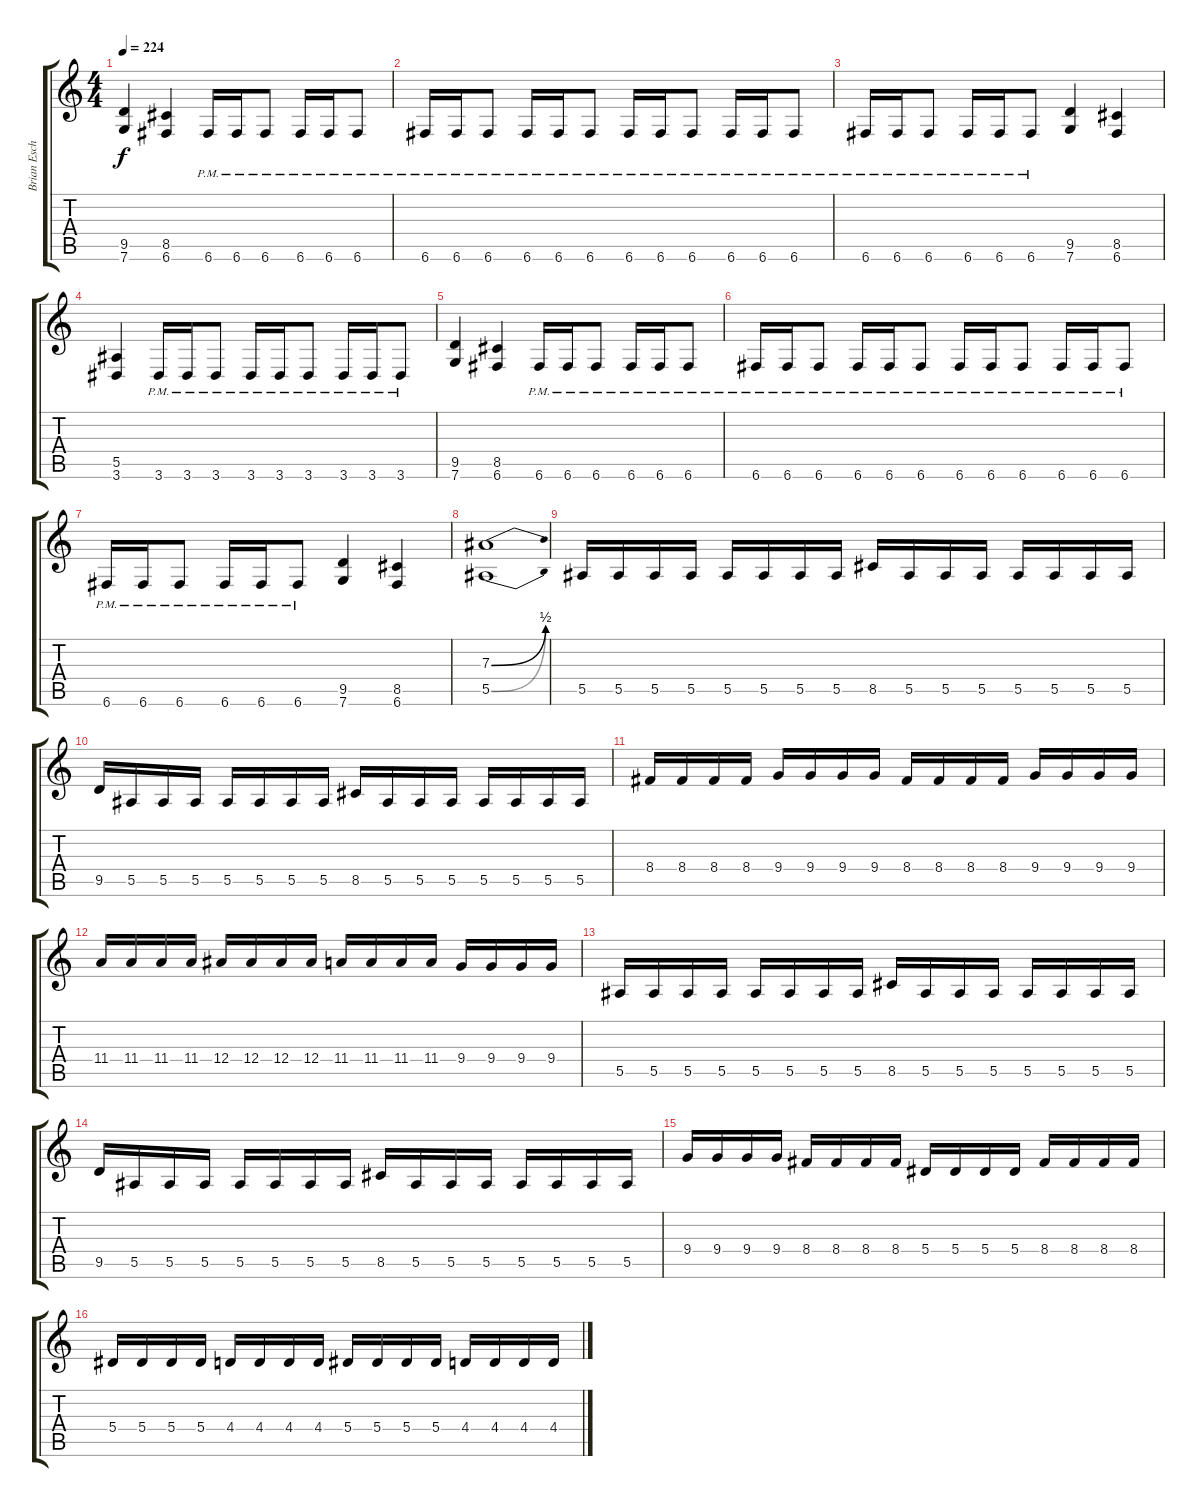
\track ("Brian Eschbach (Lead Guitar)" "Brian Esch") {instrument distortionguitar}
\staff {score tabs}
\tuning (C4 G3 Eb3 Bb2 F2 C2) {hide}
\ts (4 4)
\tempo 224
\clef g2
\ks c
(9.5 7.6).4{dy f} (8.5 6.6).4 6.6{pm}.16 6.6{pm}.16 6.6{pm}.8 6.6{pm}.16 6.6{pm}.16 6.6{pm}.8 |
6.6{pm}.16 6.6{pm}.16 6.6{pm}.8 6.6{pm}.16 6.6{pm}.16 6.6{pm}.8 6.6{pm}.16 6.6{pm}.16 6.6{pm}.8 6.6{pm}.16 6.6{pm}.16 6.6{pm}.8 |
6.6{pm}.16 6.6{pm}.16 6.6{pm}.8 6.6{pm}.16 6.6{pm}.16 6.6{pm}.8 (9.5 7.6).4 (8.5 6.6).4 |
(5.5 3.6).4 3.6{pm}.16 3.6{pm}.16 3.6{pm}.8 3.6{pm}.16 3.6{pm}.16 3.6{pm}.8 3.6{pm}.16 3.6{pm}.16 3.6{pm}.8 |
(9.5 7.6).4 (8.5 6.6).4 6.6{pm}.16 6.6{pm}.16 6.6{pm}.8 6.6{pm}.16 6.6{pm}.16 6.6{pm}.8 |
6.6{pm}.16 6.6{pm}.16 6.6{pm}.8 6.6{pm}.16 6.6{pm}.16 6.6{pm}.8 6.6{pm}.16 6.6{pm}.16 6.6{pm}.8 6.6{pm}.16 6.6{pm}.16 6.6{pm}.8 |
6.6{pm}.16 6.6{pm}.16 6.6{pm}.8 6.6{pm}.16 6.6{pm}.16 6.6{pm}.8 (9.5 7.6).4 (8.5 6.6).4 |
(7.3{be (bend 0 0 60 2)} 5.5{be (bend 0 0 60 2)}).1 |
5.5.16 5.5.16 5.5.16 5.5.16 5.5.16 5.5.16 5.5.16 5.5.16 8.5.16 5.5.16 5.5.16 5.5.16 5.5.16 5.5.16 5.5.16 5.5.16 |
9.5.16 5.5.16 5.5.16 5.5.16 5.5.16 5.5.16 5.5.16 5.5.16 8.5.16 5.5.16 5.5.16 5.5.16 5.5.16 5.5.16 5.5.16 5.5.16 |
8.4.16 8.4.16 8.4.16 8.4.16 9.4.16 9.4.16 9.4.16 9.4.16 8.4.16 8.4.16 8.4.16 8.4.16 9.4.16 9.4.16 9.4.16 9.4.16 |
11.4.16 11.4.16 11.4.16 11.4.16 12.4.16 12.4.16 12.4.16 12.4.16 11.4.16 11.4.16 11.4.16 11.4.16 9.4.16 9.4.16 9.4.16 9.4.16 |
5.5.16 5.5.16 5.5.16 5.5.16 5.5.16 5.5.16 5.5.16 5.5.16 8.5.16 5.5.16 5.5.16 5.5.16 5.5.16 5.5.16 5.5.16 5.5.16 |
9.5.16 5.5.16 5.5.16 5.5.16 5.5.16 5.5.16 5.5.16 5.5.16 8.5.16 5.5.16 5.5.16 5.5.16 5.5.16 5.5.16 5.5.16 5.5.16 |
9.4.16 9.4.16 9.4.16 9.4.16 8.4.16 8.4.16 8.4.16 8.4.16 5.4.16 5.4.16 5.4.16 5.4.16 8.4.16 8.4.16 8.4.16 8.4.16 |
5.4.16 5.4.16 5.4.16 5.4.16 4.4.16 4.4.16 4.4.16 4.4.16 5.4.16 5.4.16 5.4.16 5.4.16 4.4.16 4.4.16 4.4.16 4.4.16
